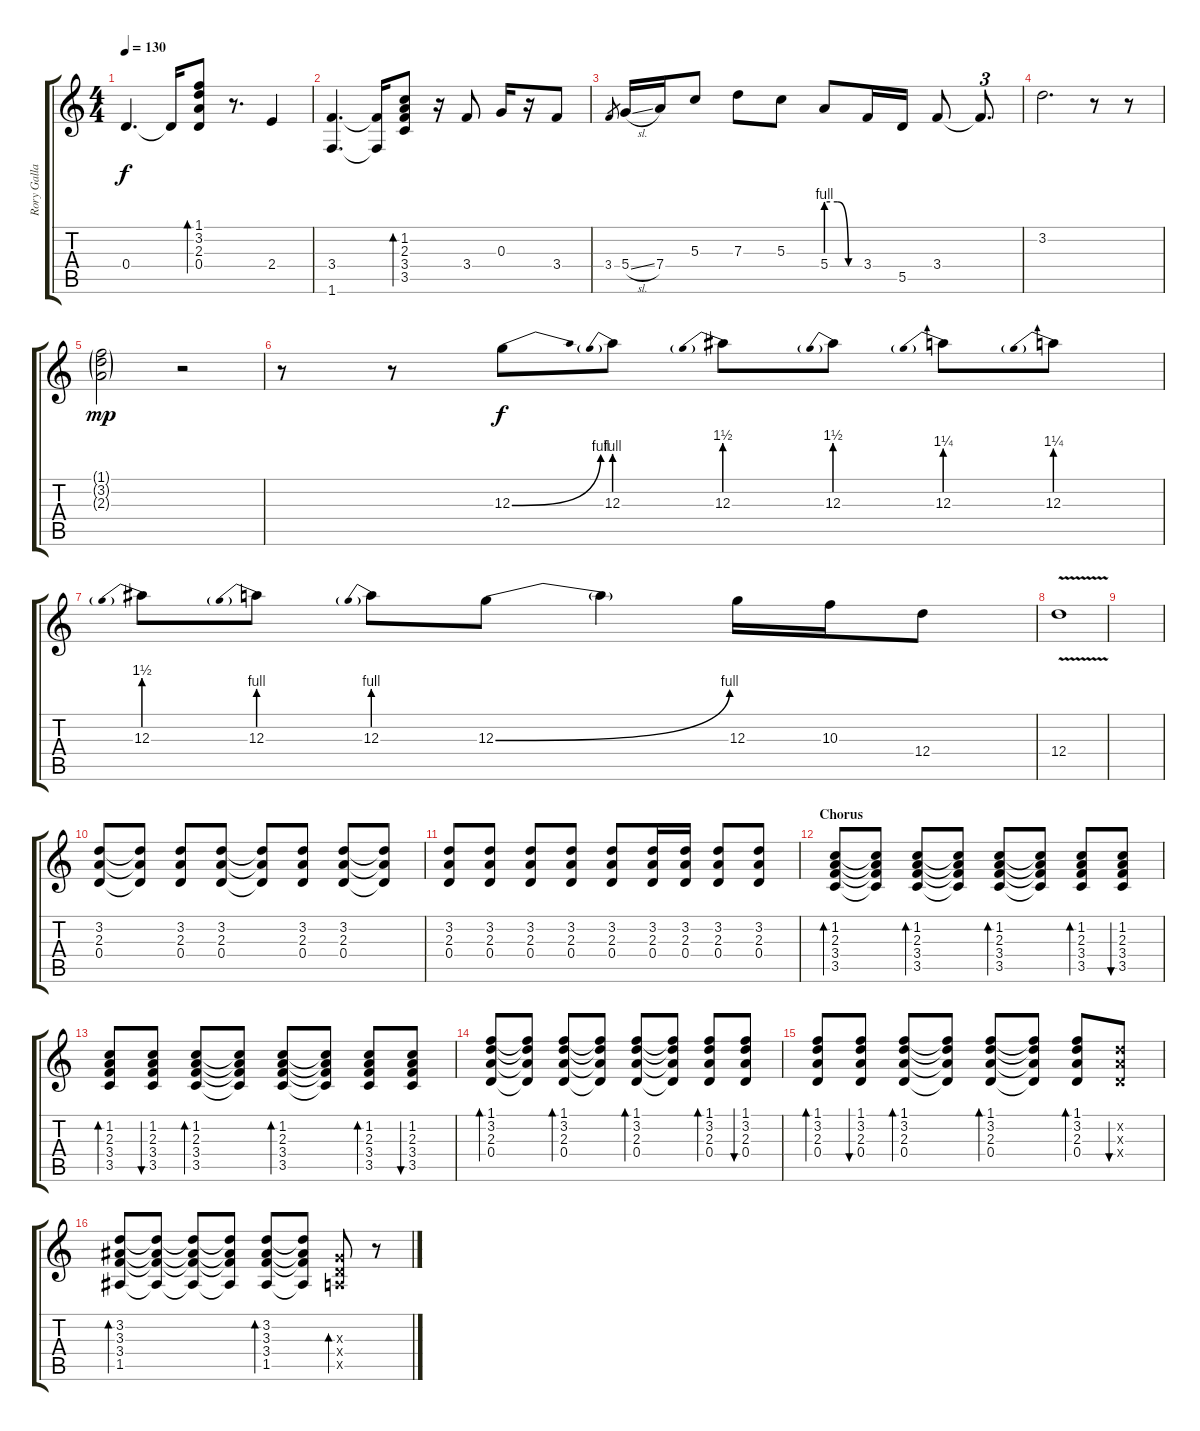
\track ("Rory Gallagher" "Rory Galla") {instrument electricguitarclean}
\staff {score tabs}
\tuning (E4 B3 G3 D3 A2 E2) {hide}
\ts (4 4)
\tempo 130
\clef g2
\ks c
0.4.4{d dy f} 0.4{t}.16 (1.1 3.2 2.3 0.4).8{bd 480} r.8{d} 2.4.4 |
(3.4 1.6).4{d} (3.4{t} 1.6{t}).16 (1.2 2.3 3.4 3.5).8{bd 60} r.16 3.4.8 0.3.16 r.16 3.4.8 |
3.4.8{gr} 5.4{sl}.16 7.4.16 5.3.8 7.3.8 5.3.8 5.4{be (custom 0 4 20 4 40 0 60 0)}.8 3.4.16 5.5.16 3.4.8 3.4{t}.8{d tu (3 2)} |
3.2.2{d} r.8 r.8 |
(1.1{g} 3.2{g} 2.3{g}).2{dy mp} r.2 |
r.8 r.8 12.3{be (bend 0 0 60 4)}.8{dy f} 12.3{be (prebend 0 4 60 4)}.8 12.3{be (prebend 0 6 60 6)}.8 12.3{be (prebend 0 6 60 6)}.8 12.3{be (prebend 0 5 60 5)}.8 12.3{be (prebend 0 5 60 5)}.8 |
12.3{be (prebend 0 6 60 6)}.8 12.3{be (prebend 0 4 60 4)}.8 12.3{be (prebend 0 4 60 4)}.8 12.3{be (bend 0 0 60 4)}.8 12.3{t}.4 12.3.16 10.3.16 12.4.8 |
12.4{v}.1 |
|
(3.2 2.3 0.4).8 (3.2{t} 2.3{t} 0.4{t}).8 (3.2 2.3 0.4).8 (3.2 2.3 0.4).8 (3.2{t} 2.3{t} 0.4{t}).8 (3.2 2.3 0.4).8 (3.2 2.3 0.4).8 (3.2{t} 2.3{t} 0.4{t}).8 |
(3.2 2.3 0.4).8 (3.2 2.3 0.4).8 (3.2 2.3 0.4).8 (3.2 2.3 0.4).8 (3.2 2.3 0.4).8 (3.2 2.3 0.4).16 (3.2 2.3 0.4).16 (3.2 2.3 0.4).8 (3.2 2.3 0.4).8 |
\section ("" "Chorus")
(1.2 2.3 3.4 3.5).8{bd 120} (1.2{t} 2.3{t} 3.4{t} 3.5{t}).8 (1.2 2.3 3.4 3.5).8{bd 120} (1.2{t} 2.3{t} 3.4{t} 3.5{t}).8 (1.2 2.3 3.4 3.5).8{bd 120} (1.2{t} 2.3{t} 3.4{t} 3.5{t}).8 (1.2 2.3 3.4 3.5).8{bd 120} (1.2 2.3 3.4 3.5).8{bu 120} |
(1.2 2.3 3.4 3.5).8{bd 120} (1.2 2.3 3.4 3.5).8{bu 120} (1.2 2.3 3.4 3.5).8{bd 120} (1.2{t} 2.3{t} 3.4{t} 3.5{t}).8 (1.2 2.3 3.4 3.5).8{bd 120} (1.2{t} 2.3{t} 3.4{t} 3.5{t}).8 (1.2 2.3 3.4 3.5).8{bd 120} (1.2 2.3 3.4 3.5).8{bu 120} |
(1.1 3.2 2.3 0.4).8{bd 120} (1.1{t} 3.2{t} 2.3{t} 0.4{t}).8 (1.1 3.2 2.3 0.4).8{bd 120} (1.1{t} 3.2{t} 2.3{t} 0.4{t}).8 (1.1 3.2 2.3 0.4).8{bd 120} (1.1{t} 3.2{t} 2.3{t} 0.4{t}).8 (1.1 3.2 2.3 0.4).8{bd 120} (1.1 3.2 2.3 0.4).8{bu 120} |
(1.1 3.2 2.3 0.4).8{bd 120} (1.1 3.2 2.3 0.4).8{bu 120} (1.1 3.2 2.3 0.4).8{bd 120} (1.1{t} 3.2{t} 2.3{t} 0.4{t}).8 (1.1 3.2 2.3 0.4).8{bd 120} (1.1{t} 3.2{t} 2.3{t} 0.4{t}).8 (1.1 3.2 2.3 0.4).8{bd 120} (3.2{x} 2.3{x} 0.4{x}).8{bu 120} |
(3.2 3.3 3.4 1.5).8{bd 120} (3.2{t} 3.3{t} 3.4{t} 1.5{t}).8 (3.2{t} 3.3{t} 3.4{t} 1.5{t}).8 (3.2{t} 3.3{t} 3.4{t} 1.5{t}).8 (3.2 3.3 3.4 1.5).8{bd 120} (3.2{t} 3.3{t} 3.4{t} 1.5{t}).8 (0.3{x} 0.4{x} 0.5{x}).8{bd 120} r.8
